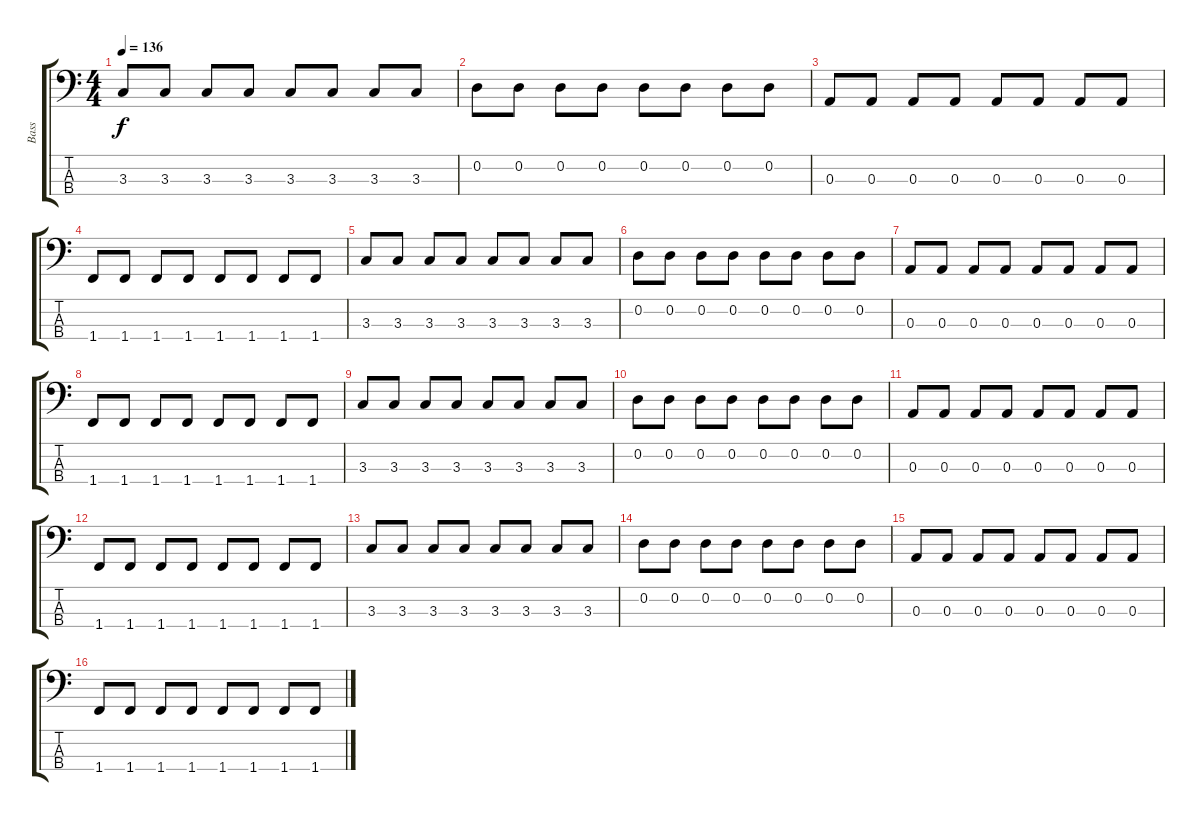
\track ("Bass" "Bass") {instrument electricbasspick}
\staff {score tabs}
\tuning (G2 D2 A1 E1) {hide}
\ts (4 4)
\tempo 136
\clef f4
\ks c
3.3.8{dy f} 3.3.8 3.3.8 3.3.8 3.3.8 3.3.8 3.3.8 3.3.8 |
0.2.8 0.2.8 0.2.8 0.2.8 0.2.8 0.2.8 0.2.8 0.2.8 |
0.3.8 0.3.8 0.3.8 0.3.8 0.3.8 0.3.8 0.3.8 0.3.8 |
1.4.8 1.4.8 1.4.8 1.4.8 1.4.8 1.4.8 1.4.8 1.4.8 |
3.3.8 3.3.8 3.3.8 3.3.8 3.3.8 3.3.8 3.3.8 3.3.8 |
0.2.8 0.2.8 0.2.8 0.2.8 0.2.8 0.2.8 0.2.8 0.2.8 |
0.3.8 0.3.8 0.3.8 0.3.8 0.3.8 0.3.8 0.3.8 0.3.8 |
1.4.8 1.4.8 1.4.8 1.4.8 1.4.8 1.4.8 1.4.8 1.4.8 |
3.3.8 3.3.8 3.3.8 3.3.8 3.3.8 3.3.8 3.3.8 3.3.8 |
0.2.8 0.2.8 0.2.8 0.2.8 0.2.8 0.2.8 0.2.8 0.2.8 |
0.3.8 0.3.8 0.3.8 0.3.8 0.3.8 0.3.8 0.3.8 0.3.8 |
1.4.8 1.4.8 1.4.8 1.4.8 1.4.8 1.4.8 1.4.8 1.4.8 |
3.3.8 3.3.8 3.3.8 3.3.8 3.3.8 3.3.8 3.3.8 3.3.8 |
0.2.8 0.2.8 0.2.8 0.2.8 0.2.8 0.2.8 0.2.8 0.2.8 |
0.3.8 0.3.8 0.3.8 0.3.8 0.3.8 0.3.8 0.3.8 0.3.8 |
1.4.8 1.4.8 1.4.8 1.4.8 1.4.8 1.4.8 1.4.8 1.4.8
